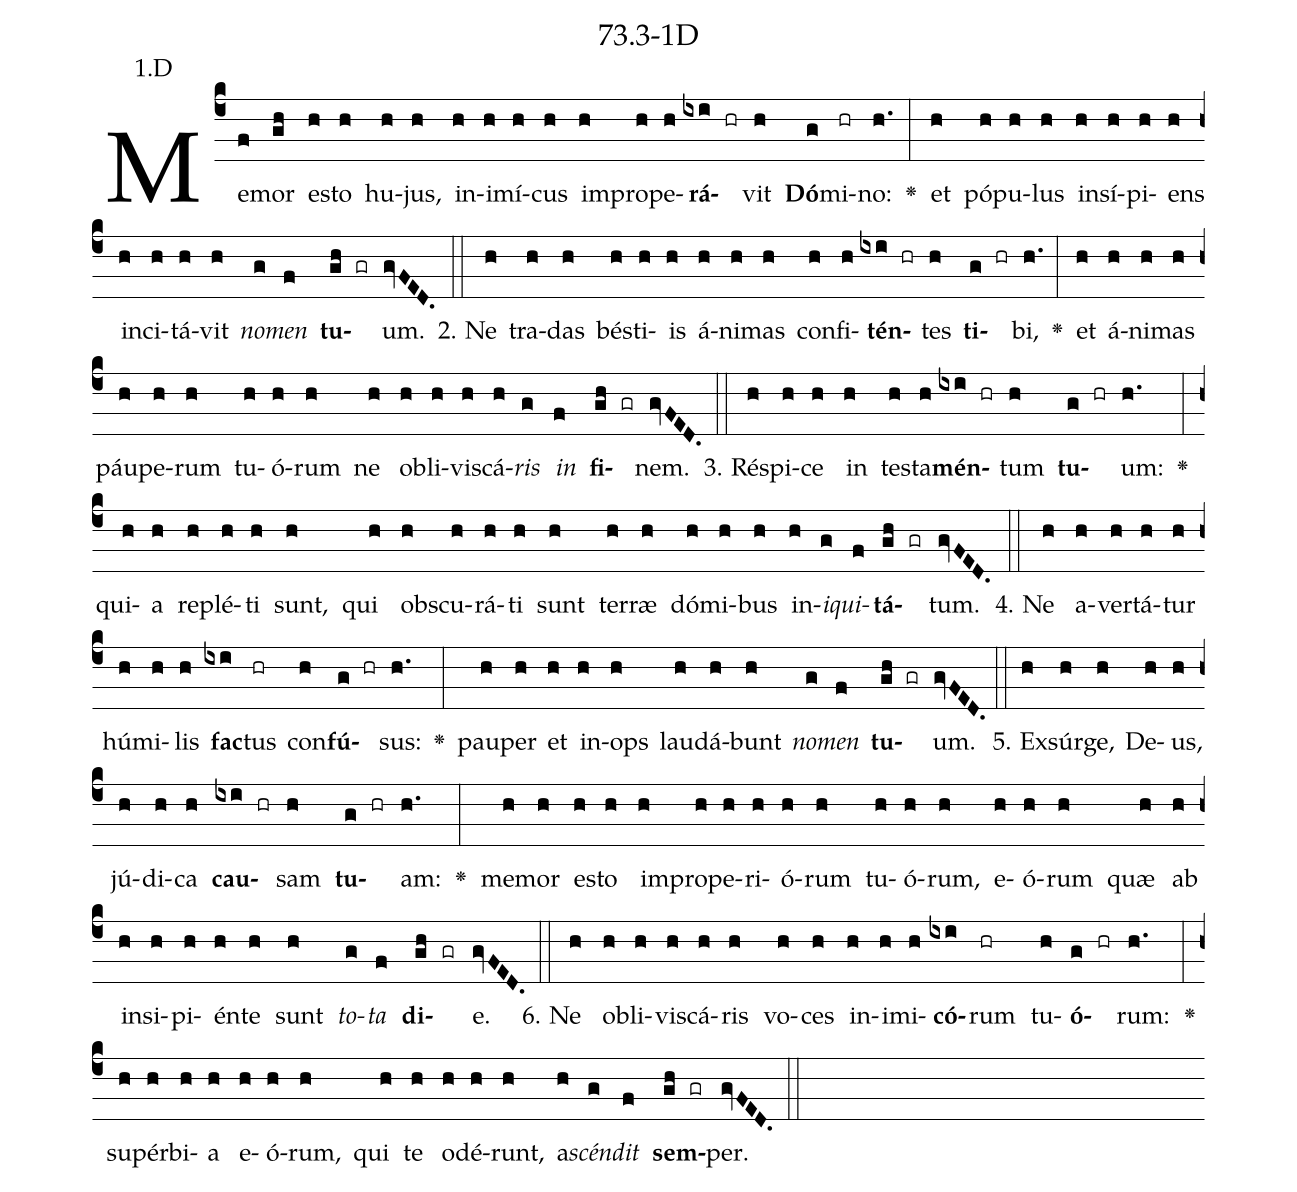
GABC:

name: 73.3-1D;
annotation: 1.D;
%%
(c4)Me(f)mor(gh) es(h)to(h) hu(h)jus,(h) in(h)i(h)mí(h)cus(h) im(h)pro(h)pe(h)<b>rá</b>(ixi hr)vit(h) <b>Dó</b>(g)mi(hr)no:(h.) <v>\greheightstar</v>(:) et(h) pó(h)pu(h)lus(h) in(h)sí(h)pi(h)ens(h) in(h)ci(h)tá(h)vit(h) <i>no</i>(g)<i>men</i>(f) <b>tu</b>(gh gr)um.(gvFED.) (::)
2. Ne(h) tra(h)das(h) bés(h)ti(h)is(h) á(h)ni(h)mas(h) con(h)fi(h)<b>tén</b>(ixi hr)tes(h) <b>ti</b>(g hr)bi,(h.) <v>\greheightstar</v>(:) et(h) á(h)ni(h)mas(h) páu(h)pe(h)rum(h) tu(h)ó(h)rum(h) ne(h) ob(h)li(h)vis(h)cá(h)<i>ris</i>(g) <i>in</i>(f) <b>fi</b>(gh gr)nem.(gvFED.) (::)
3. Ré(h)spi(h)ce(h) in(h) tes(h)ta(h)<b>mén</b>(ixi hr)tum(h) <b>tu</b>(g hr)um:(h.) <v>\greheightstar</v>(:) qui(h)a(h) re(h)plé(h)ti(h) sunt,(h) qui(h) obs(h)cu(h)rá(h)ti(h) sunt(h) ter(h)ræ(h) dó(h)mi(h)bus(h) in(h)<i>i</i>(g)<i>qui</i>(f)<b>tá</b>(gh gr)tum.(gvFED.) (::)
4. Ne(h) a(h)ver(h)tá(h)tur(h) hú(h)mi(h)lis(h) <b>fac</b>(ixi)tus(hr) con(h)<b>fú</b>(g hr)sus:(h.) <v>\greheightstar</v>(:) pau(h)per(h) et(h) in(h)ops(h) lau(h)dá(h)bunt(h) <i>no</i>(g)<i>men</i>(f) <b>tu</b>(gh gr)um.(gvFED.) (::)
5. Ex(h)súr(h)ge,(h) De(h)us,(h) jú(h)di(h)ca(h) <b>cau</b>(ixi hr)sam(h) <b>tu</b>(g hr)am:(h.) <v>\greheightstar</v>(:) me(h)mor(h) es(h)to(h) im(h)pro(h)pe(h)ri(h)ó(h)rum(h) tu(h)ó(h)rum,(h) e(h)ó(h)rum(h) quæ(h) ab(h) in(h)si(h)pi(h)én(h)te(h) sunt(h) <i>to</i>(g)<i>ta</i>(f) <b>di</b>(gh gr)e.(gvFED.) (::)
6. Ne(h) ob(h)li(h)vis(h)cá(h)ris(h) vo(h)ces(h) in(h)i(h)mi(h)<b>có</b>(ixi)rum(hr) tu(h)<b>ó</b>(g hr)rum:(h.) <v>\greheightstar</v>(:) su(h)pér(h)bi(h)a(h) e(h)ó(h)rum,(h) qui(h) te(h) o(h)dé(h)runt,(h) a(h)<i>scén</i>(g)<i>dit</i>(f) <b>sem</b>(gh gr)per.(gvFED.) (::)
